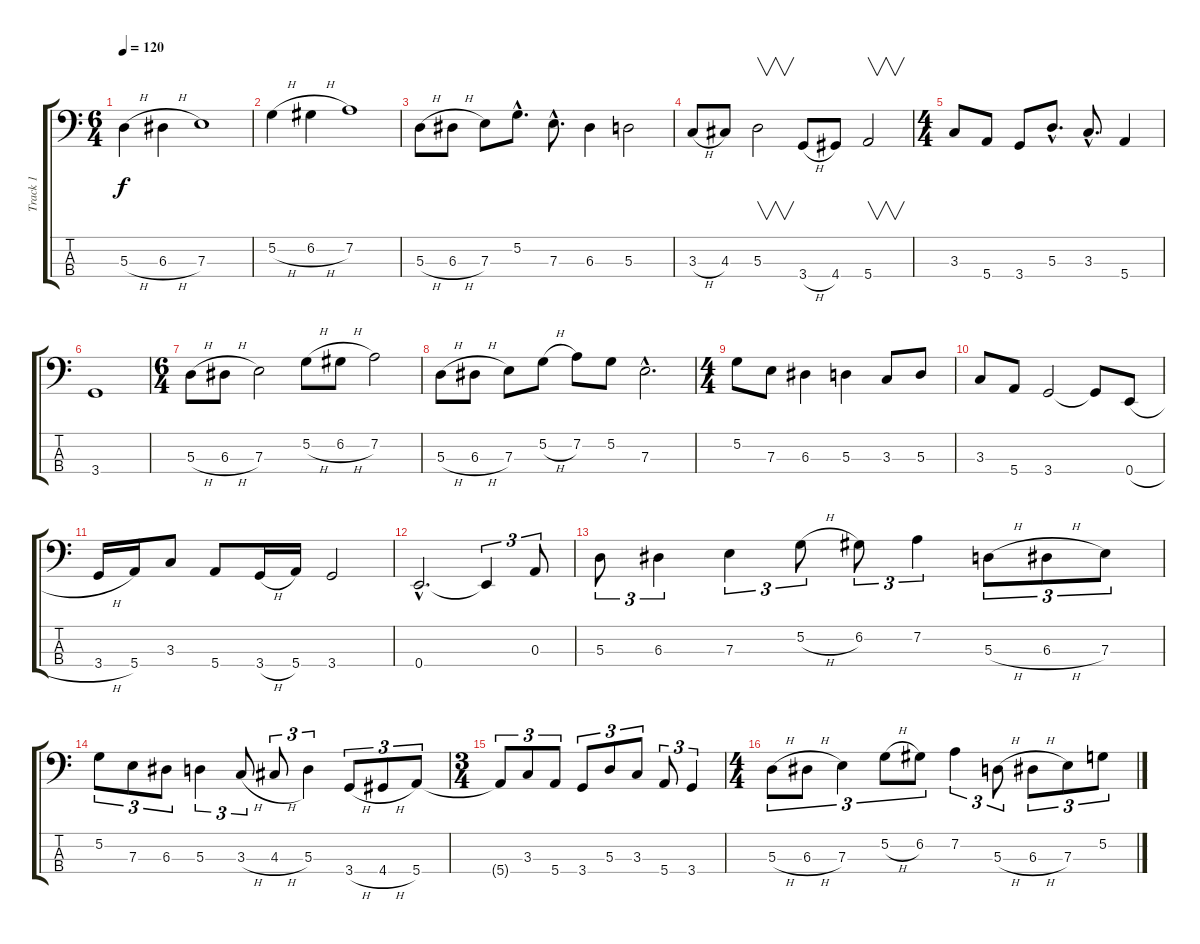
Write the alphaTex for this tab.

\track ("Track 1" "Track 1") {instrument electricbasspick}
\staff {score tabs}
\tuning (G2 D2 A1 E1) {hide}
\ts (6 4)
\tempo 120
\clef f4
\ks c
5.3{h}.4{dy f instrument electricbasspick} 6.3{h}.4 7.3.1 |
5.2{h}.4 6.2{h}.4 7.2.1 |
5.3{h}.8 6.3{h}.8 7.3.8 5.2{hac}.8{d} 7.3{hac}.8{d} 6.3.4 5.3.2 |
3.3{h}.8 4.3.8 5.3.2{v} 3.4{h}.8 4.4.8 5.4.2{v} |
\ts (4 4)
3.3.8 5.4.8 3.4.8 5.3{hac}.8{d} 3.3{hac}.8{d} 5.4.4 |
3.4.1 |
\ts (6 4)
5.3{h}.8 6.3{h}.8 7.3.2 5.2{h}.8 6.2{h}.8 7.2.2 |
5.3{h}.8 6.3{h}.8 7.3.8 5.2{h}.8 7.2.8 5.2.8 7.3{hac}.2{d} |
\ts (4 4)
5.2.8 7.3.8 6.3.4 5.3.4 3.3.8 5.3.8 |
3.3.8 5.4.8 3.4.2 3.4{t}.8 0.4{h}.8 |
3.4{h}.16 5.4.16 3.3.8 5.4.8 3.4{h}.16 5.4.16 3.4.2 |
0.4{hac}.2{d} 0.4{t}.4{tu (3 2)} 0.3.8{tu (3 2)} |
\section ("" "")
5.3.8{tu (3 2)} 6.3.4{tu (3 2)} 7.3.4{tu (3 2)} 5.2{h}.8{tu (3 2)} 6.2.8{tu (3 2)} 7.2.4{tu (3 2)} 5.3{h}.8{tu (3 2)} 6.3{h}.8{tu (3 2)} 7.3.8{tu (3 2)} |
5.2.8{tu (3 2)} 7.3.8{tu (3 2)} 6.3.8{tu (3 2)} 5.3.4{tu (3 2)} 3.3{h}.8{tu (3 2)} 4.3{h}.8{tu (3 2)} 5.3.4{tu (3 2)} 3.4{h}.8{tu (3 2)} 4.4{h}.8{tu (3 2)} 5.4.8{tu (3 2)} |
\ts (3 4)
5.4{t}.8{tu (3 2)} 3.3.8{tu (3 2)} 5.4.8{tu (3 2)} 3.4.8{tu (3 2)} 5.3.8{tu (3 2)} 3.3.8{tu (3 2)} 5.4.8{tu (3 2)} 3.4.4{tu (3 2)} |
\ts (4 4)
5.3{h}.8{tu (3 2)} 6.3{h}.8{tu (3 2)} 7.3.4{tu (3 2)} 5.2{h}.8{tu (3 2)} 6.2.8{tu (3 2)} 7.2.4{tu (3 2)} 5.3{h}.8{tu (3 2)} 6.3{h}.8{tu (3 2)} 7.3.8{tu (3 2)} 5.2.8{tu (3 2)}
